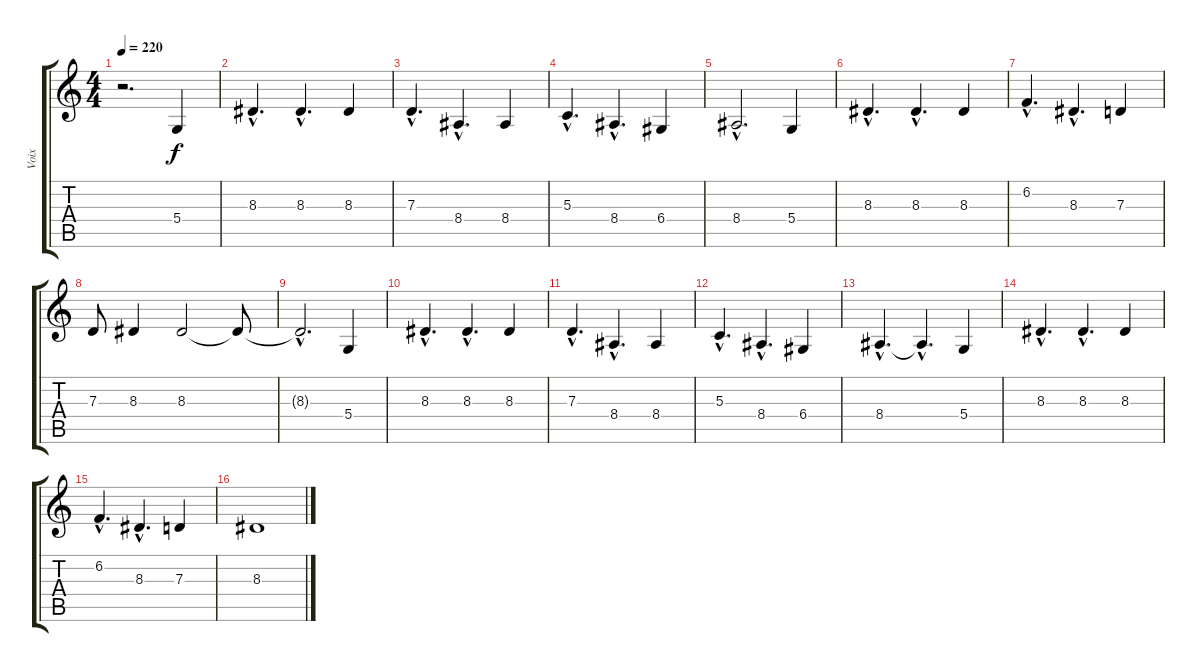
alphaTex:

\track ("Voix" "Voix") {instrument lead6voice}
\staff {score tabs}
\tuning (E4 B3 G3 D3 A2 E2) {hide}
\ts (4 4)
\tempo 220
\clef g2
\ks c
r.2{d dy f instrument lead6voice} 5.4.4 |
8.3{hac}.4{d} 8.3{hac}.4{d} 8.3.4 |
7.3{hac}.4{d} 8.4{hac}.4{d} 8.4.4 |
5.3{hac}.4{d} 8.4{hac}.4{d} 6.4.4 |
8.4{hac}.2{d} 5.4.4 |
8.3{hac}.4{d} 8.3{hac}.4{d} 8.3.4 |
6.2{hac}.4{d} 8.3{hac}.4{d} 7.3.4 |
7.3.8 8.3.4 8.3.2 8.3{t}.8 |
8.3{hac t}.2{d} 5.4.4 |
8.3{hac}.4{d} 8.3{hac}.4{d} 8.3.4 |
7.3{hac}.4{d} 8.4{hac}.4{d} 8.4.4 |
5.3{hac}.4{d} 8.4{hac}.4{d} 6.4.4 |
8.4{hac}.4{d} 8.4{hac t}.4{d} 5.4.4 |
8.3{hac}.4{d} 8.3{hac}.4{d} 8.3.4 |
6.2{hac}.4{d} 8.3{hac}.4{d} 7.3.4 |
8.3.1
